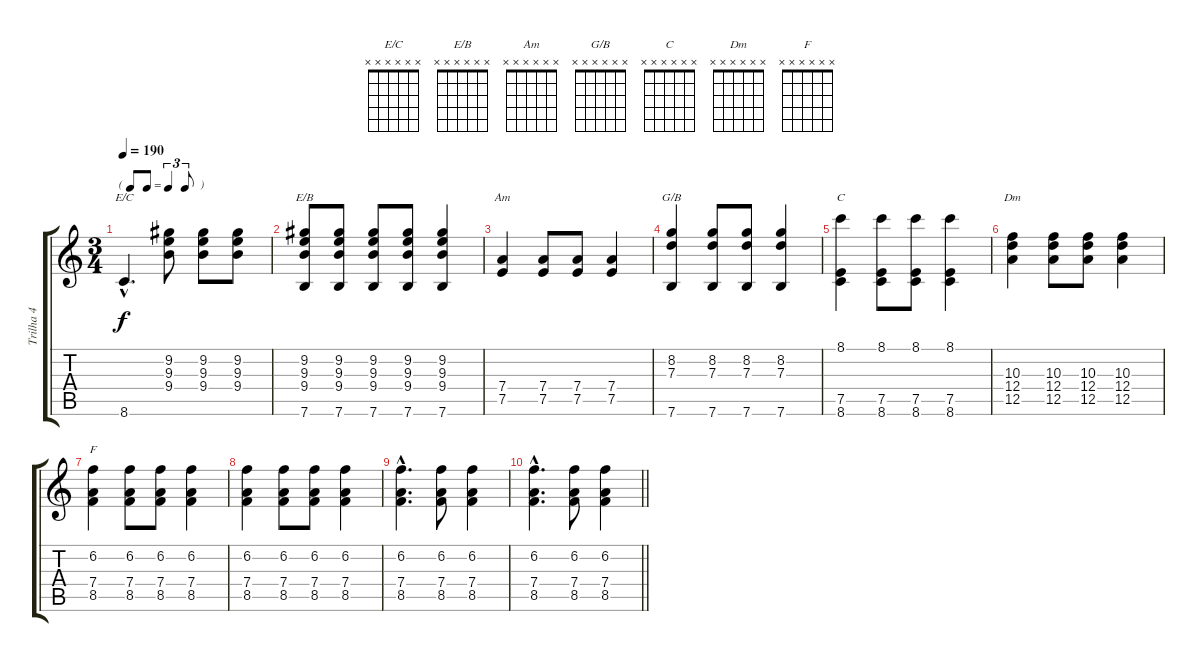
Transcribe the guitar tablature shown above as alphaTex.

\track ("Trilha 4" "Trilha 4") {instrument acousticguitarnylon}
\staff {score tabs}
\tuning (E4 B3 G3 D3 A2 E2) {hide}
\chord ("E/C" x x x x x x) {firstfret 0}
\chord ("E/B" x x x x x x) {firstfret 0}
\chord ("Am" x x x x x x) {firstfret 0}
\chord ("G/B" x x x x x x) {firstfret 0}
\chord ("C" x x x x x x) {firstfret 0}
\chord ("Dm" x x x x x x) {firstfret 0}
\chord ("F" x x x x x x) {firstfret 0}
\ts (3 4)
\tf triplet8th
\tempo 190
\clef g2
\ks c
8.6{hac}.4{d ch "E/C" dy f} (9.2 9.3 9.4).8 (9.2 9.3 9.4).8 (9.2 9.3 9.4).8 |
(9.2 9.3 9.4 7.6).8{ch "E/B"} (9.2 9.3 9.4 7.6).8 (9.2 9.3 9.4 7.6).8 (9.2 9.3 9.4 7.6).8 (9.2 9.3 9.4 7.6).4 |
(7.4 7.5).4{ch "Am"} (7.4 7.5).8 (7.4 7.5).8 (7.4 7.5).4 |
(8.2 7.3 7.6).4{ch "G/B"} (8.2 7.3 7.6).8 (8.2 7.3 7.6).8 (8.2 7.3 7.6).4 |
(8.1 7.5 8.6).4{ch "C"} (8.1 7.5 8.6).8 (8.1 7.5 8.6).8 (8.1 7.5 8.6).4 |
(10.3 12.4 12.5).4{ch "Dm"} (10.3 12.4 12.5).8 (10.3 12.4 12.5).8 (10.3 12.4 12.5).4 |
(6.2 7.4 8.5).4{ch "F"} (6.2 7.4 8.5).8 (6.2 7.4 8.5).8 (6.2 7.4 8.5).4 |
(6.2 7.4 8.5).4 (6.2 7.4 8.5).8 (6.2 7.4 8.5).8 (6.2 7.4 8.5).4 |
(6.2{hac} 7.4{hac} 8.5{hac}).4{d} (6.2 7.4 8.5).8 (6.2 7.4 8.5).4 |
\barLineRight lightlight
(6.2{hac} 7.4{hac} 8.5{hac}).4{d} (6.2 7.4 8.5).8 (6.2 7.4 8.5).4
